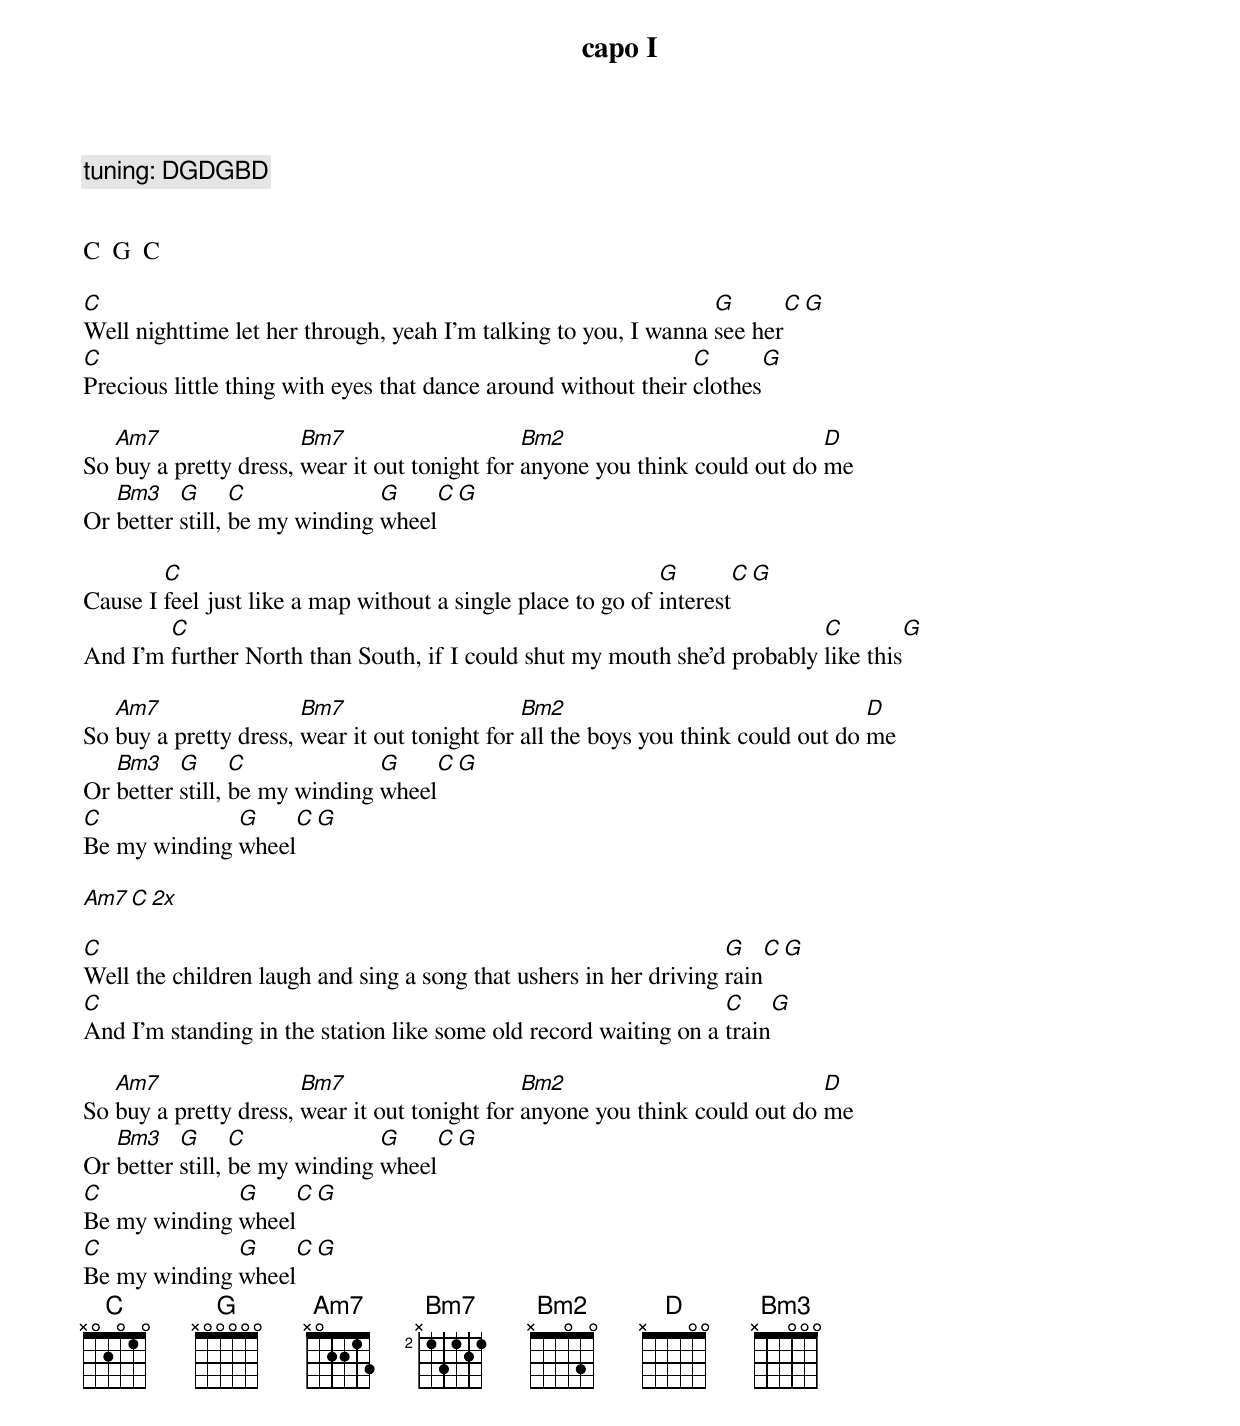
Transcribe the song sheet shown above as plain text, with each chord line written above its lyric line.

capo I

tuning: DGDGBD

D    x77500      Bm   x44030
Bm2  x55030      Bm3  x55000
Am   x22010      G    x00000
C    x02010

C  G  C

C                                                                G       C G
Well nighttime let her through, yeah I’m talking to you, I wanna see her
C                                                               C        G
Precious little thing with eyes that dance around without their clothes

   Am7                 Bm7                     Bm2                           D
So buy a pretty dress, wear it out tonight for anyone you think could out do me
   Bm3    G      C             G     C  G
Or better still, be my winding wheel

        C                                                    G       C G
Cause I feel just like a map without a single place to go of interest
        C                                                                 C        G
And I’m further North than South, if I could shut my mouth she’d probably like this

   Am7                 Bm7                     Bm2                                 D
So buy a pretty dress, wear it out tonight for all the boys you think could out do me
   Bm3    G      C             G     C  G
Or better still, be my winding wheel
C             G     C  G
Be my winding wheel

Am7  C  2x

C                                                                  G       C G
Well the children laugh and sing a song that ushers in her driving rain
C                                                                 C        G
And I’m standing in the station like some old record waiting on a train

   Am7                 Bm7                     Bm2                           D
So buy a pretty dress, wear it out tonight for anyone you think could out do me
   Bm3    G      C             G     C  G
Or better still, be my winding wheel
C             G     C  G
Be my winding wheel
C             G     C  G
Be my winding wheel
